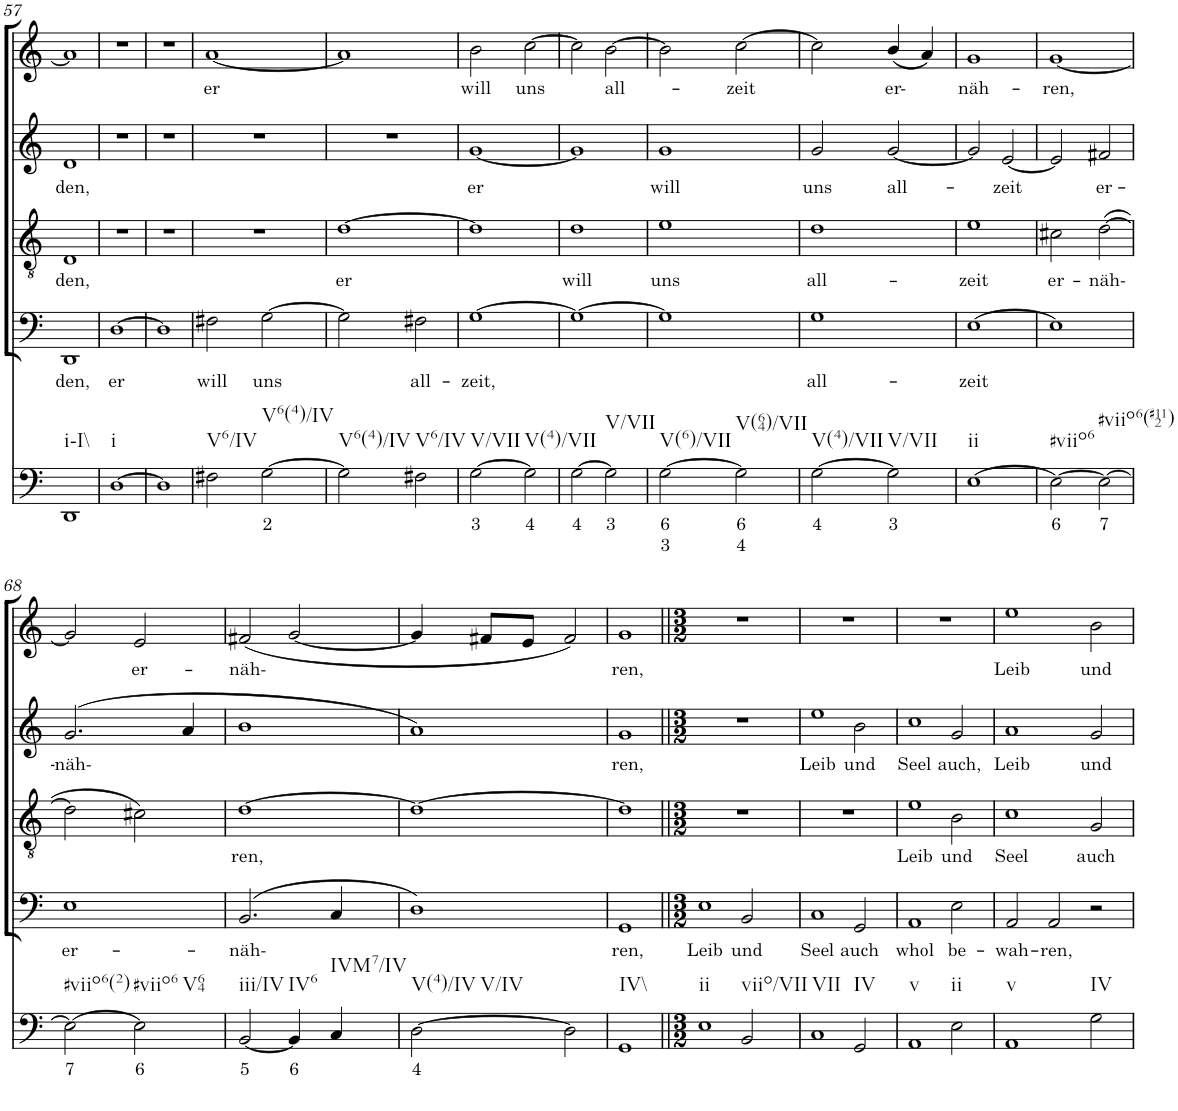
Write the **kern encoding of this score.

**kern	**text	**text	**kern	**text	**kern	**text	**kern	**text	**kern	**text
*part5	*part5	*part5	*part4	*part4	*part3	*part3	*part2	*part2	*part1	*part1
*staff5	*staff5	*staff5	*staff4	*staff4	*staff3	*staff3	*staff2	*staff2	*staff1	*staff1
*I"Continuo	*	*	*I"Bass	*	*I"Tenor	*	*I"Soprano II	*	*I"Soprano I	*
!!LO:PB:g=z
*clefF4	*	*	*clefF4	*	*clefGv2	*	*clefG2	*	*clefG2	*
*k[]	*	*	*k[]	*	*k[]	*	*k[]	*	*k[]	*
*M4/4	*	*	*M4/4	*	*M4/4	*	*M4/4	*	*M4/4	*
=57	=57	=57	=57	=57	=57	=57	=57	=57	=57	=57
!LO:TX:b:t=i\\-I\\	!	!	!	!	!	!	!	!	!	!
!	!	!	!	!LO:LY:b	!	!LO:LY:b	!	!LO:LY:b	!	!
1DD	.	.	1DD	den,	1D	den,	1d	den,	1a]	.
=58	=58	=58	=58	=58	=58	=58	=58	=58	=58	=58
!LO:TX:b:t=i	!	!	!	!	!	!	!	!	!	!
!	!	!	!	!LO:LY:b	!	!	!	!	!	!
[1D	.	.	[1D	er	1r	.	1r	.	1r	.
=59	=59	=59	=59	=59	=59	=59	=59	=59	=59	=59
1D]	.	.	1D]	.	1r	.	1r	.	1r	.
=60	=60	=60	=60	=60	=60	=60	=60	=60	=60	=60
!LO:TX:b:t=V6/IV	!	!	!	!	!	!	!	!	!	!
!	!	!	!	!LO:LY:b	!	!	!	!	!	!LO:LY:b
2F#X\	.	.	2F#X\	will	1r	.	1r	.	[1a	er
!LO:TX:b:t=V6(4)/IV	!	!	!	!	!	!	!	!	!	!
!	!LO:LY:b	!	!	!LO:LY:b	!	!	!	!	!	!
[2G\	2	.	[2G\	uns	.	.	.	.	.	.
=61	=61	=61	=61	=61	=61	=61	=61	=61	=61	=61
!LO:TX:b:t=V6(4)/IV	!	!	!	!	!	!	!	!	!	!
!	!	!	!	!	!	!LO:LY:b	!	!	!	!
2G\]	.	.	2G\]	.	[1d	er	1r	.	1a]	.
!LO:TX:b:t=V6/IV	!	!	!	!	!	!	!	!	!	!
!	!	!	!	!LO:LY:b	!	!	!	!	!	!
2F#X\	.	.	2F#X\	all-	.	.	.	.	.	.
=62	=62	=62	=62	=62	=62	=62	=62	=62	=62	=62
!LO:TX:b:t=V/VII	!	!	!	!	!	!	!	!	!	!
!	!LO:LY:b	!	!	!LO:LY:b	!	!	!	!LO:LY:b	!	!LO:LY:b
[2G\	3	.	[1G	zeit,	1d]	.	[1g	er	2b\	will
!LO:TX:b:t=V(4)/VII	!	!	!	!	!	!	!	!	!	!
!	!LO:LY:b	!	!	!	!	!	!	!	!	!LO:LY:b
2G\]	4	.	.	.	.	.	.	.	[2cc\	uns
=63	=63	=63	=63	=63	=63	=63	=63	=63	=63	=63
!	!LO:LY:b	!	!	!	!	!LO:LY:b	!	!	!	!
[2G\	4	.	1G_	.	1d	will	1g]	.	2cc\]	.
!LO:TX:b:t=V/VII	!	!	!	!	!	!	!	!	!	!
!	!LO:LY:b	!	!	!	!	!	!	!	!	!LO:LY:b
2G\]	3	.	.	.	.	.	.	.	[2b\	all-
=64	=64	=64	=64	=64	=64	=64	=64	=64	=64	=64
!LO:TX:b:t=V(6)/VII	!	!	!	!	!	!	!	!	!	!
!	!LO:LY:b	!LO:LY:b	!	!	!	!LO:LY:b	!	!LO:LY:b	!	!
[2G\	6	3	1G]	.	1e	uns	1g	will	2b\]	.
!LO:TX:b:t=V(64)/VII	!	!	!	!	!	!	!	!	!	!
!	!LO:LY:b	!LO:LY:b	!	!	!	!	!	!	!	!LO:LY:b
2G\]	6	4	.	.	.	.	.	.	[2cc\	zeit
=65	=65	=65	=65	=65	=65	=65	=65	=65	=65	=65
!LO:TX:b:t=V(4)/VII	!	!	!	!	!	!	!	!	!	!
!	!LO:LY:b	!	!	!LO:LY:b	!	!LO:LY:b	!	!LO:LY:b	!	!
[2G\	4	.	1G	all-	1d	all-	2g/	uns	2cc\]	.
!LO:TX:b:t=V/VII	!	!	!	!	!	!	!	!	!	!
!	!LO:LY:b	!	!	!	!	!	!	!LO:LY:b	!	!LO:LY:b
2G\]	3	.	.	.	.	.	[2g/	all-	(4b/	er-
.	.	.	.	.	.	.	.	.	4a/)	.
=66	=66	=66	=66	=66	=66	=66	=66	=66	=66	=66
!LO:TX:b:t=ii	!	!	!	!	!	!	!	!	!	!
!	!	!	!	!LO:LY:b	!	!LO:LY:b	!	!	!	!LO:LY:b
[1E	.	.	[1E	zeit	1e	zeit	2g/]	.	1g	näh-
!	!	!	!	!	!	!	!	!LO:LY:b	!	!
.	.	.	.	.	.	.	[2e/	zeit	.	.
=67	=67	=67	=67	=67	=67	=67	=67	=67	=67	=67
!LO:TX:b:t=#viio6	!	!	!	!	!	!	!	!	!	!
!	!LO:LY:b	!	!	!	!	!LO:LY:b	!	!	!	!LO:LY:b
2E\_	6	.	1E]	.	2c#X\	er-	2e/]	.	[1g	ren,
!LO:TX:b:t=#viio6(#112)	!	!	!	!	!	!	!	!	!	!
!	!LO:LY:b	!	!	!	!	!LO:LY:b	!	!LO:LY:b	!	!
2E\_	7	.	.	.	([2d\	näh-	2f#X/	er-	.	.
!!LO:LB:g=z
=68	=68	=68	=68	=68	=68	=68	=68	=68	=68	=68
!LO:TX:b:t=#viio6(2)	!	!	!	!	!	!	!	!	!	!
!	!LO:LY:b	!	!	!LO:LY:b	!	!	!	!LO:LY:b	!	!
2E\_	7	.	1E	er-	2d\]	.	(2.g/	näh-	2g/]	.
!LO:TX:b:t=#viio6	!	!	!	!	!	!	!	!	!	!
!LO:TX:b:t=V64	!	!	!	!	!	!	!	!	!	!
!	!LO:LY:b	!	!	!	!	!	!	!	!	!LO:LY:b
2E\]	6	.	.	.	2c#X\)	.	.	.	2e/	er-
.	.	.	.	.	.	.	4a/	.	.	.
=69	=69	=69	=69	=69	=69	=69	=69	=69	=69	=69
!LO:TX:b:t=iii/IV	!	!	!	!	!	!	!	!	!	!
!	!LO:LY:b	!	!	!LO:LY:b	!	!LO:LY:b	!	!	!	!LO:LY:b
[2BB/	5	.	(2.BB/	näh-	[1d	ren,	1b	.	(2f#X/	näh-
!LO:TX:b:t=IV6	!	!	!	!	!	!	!	!	!	!
!	!LO:LY:b	!	!	!	!	!	!	!	!	!
4BB/]	6	.	.	.	.	.	.	.	[2g/	.
!LO:TX:b:t=IVM7/IV	!	!	!	!	!	!	!	!	!	!
4C/	.	.	4C/	.	.	.	.	.	.	.
=70	=70	=70	=70	=70	=70	=70	=70	=70	=70	=70
!LO:TX:b:t=V(4)/IV	!	!	!	!	!	!	!	!	!	!
!LO:TX:b:t=V/IV	!	!	!	!	!	!	!	!	!	!
!	!LO:LY:b	!	!	!	!	!	!	!	!	!
[2D\	4	.	1D)	.	1d_	.	1a)	.	4g/]	.
.	.	.	.	.	.	.	.	.	8f#X/L	.
.	.	.	.	.	.	.	.	.	8e/J	.
2D\]	.	.	.	.	.	.	.	.	2f#/)	.
=71	=71	=71	=71	=71	=71	=71	=71	=71	=71	=71
!LO:TX:b:t=IV\\	!	!	!	!	!	!	!	!	!	!
!	!	!	!	!LO:LY:b	!	!	!	!LO:LY:b	!	!LO:LY:b
1GG	.	.	1GG	ren,	1d]	.	1g	ren,	1g	ren,
=72||	=72||	=72||	=72||	=72||	=72||	=72||	=72||	=72||	=72||	=72||
*M3/2	*	*	*M3/2	*	*M3/2	*	*M3/2	*	*M3/2	*
!LO:TX:b:t=ii	!	!	!	!	!	!	!	!	!	!
!	!	!	!	!LO:LY:b	!	!	!	!	!	!
1E	.	.	1E	Leib	1.r	.	1.r	.	1.r	.
!LO:TX:b:t=viio/VII	!	!	!	!	!	!	!	!	!	!
!	!	!	!	!LO:LY:b	!	!	!	!	!	!
2BB/	.	.	2BB/	und	.	.	.	.	.	.
=73	=73	=73	=73	=73	=73	=73	=73	=73	=73	=73
!LO:TX:b:t=VII	!	!	!	!	!	!	!	!	!	!
!	!	!	!	!LO:LY:b	!	!	!	!LO:LY:b	!	!
1C	.	.	1C	Seel	1.r	.	1ee	Leib	1.r	.
!LO:TX:b:t=IV	!	!	!	!	!	!	!	!	!	!
!	!	!	!	!LO:LY:b	!	!	!	!LO:LY:b	!	!
2GG/	.	.	2GG/	auch	.	.	2b\	und	.	.
=74	=74	=74	=74	=74	=74	=74	=74	=74	=74	=74
!LO:TX:b:t=v	!	!	!	!	!	!	!	!	!	!
!	!	!	!	!LO:LY:b	!	!LO:LY:b	!	!LO:LY:b	!	!
1AA	.	.	1AA	whol	1e	Leib	1cc	Seel	1.r	.
!LO:TX:b:t=ii	!	!	!	!	!	!	!	!	!	!
!	!	!	!	!LO:LY:b	!	!LO:LY:b	!	!LO:LY:b	!	!
2E\	.	.	2E\	be-	2B\	und	2g/	auch,	.	.
=75	=75	=75	=75	=75	=75	=75	=75	=75	=75	=75
!LO:TX:b:t=v	!	!	!	!	!	!	!	!	!	!
!	!	!	!	!LO:LY:b	!	!LO:LY:b	!	!LO:LY:b	!	!LO:LY:b
1AA	.	.	2AA/	wah-	1c	Seel	1a	Leib	1ee	Leib
!	!	!	!	!LO:LY:b	!	!	!	!	!	!
.	.	.	2AA/	ren,	.	.	.	.	.	.
!LO:TX:b:t=IV	!	!	!	!	!	!	!	!	!	!
!	!	!	!	!	!	!LO:LY:b	!	!LO:LY:b	!	!LO:LY:b
2G\	.	.	2r	.	2G/	auch	2g/	und	2b\	und
=	=	=	=	=	=	=	=	=	=	=
*-	*-	*-	*-	*-	*-	*-	*-	*-	*-	*-
